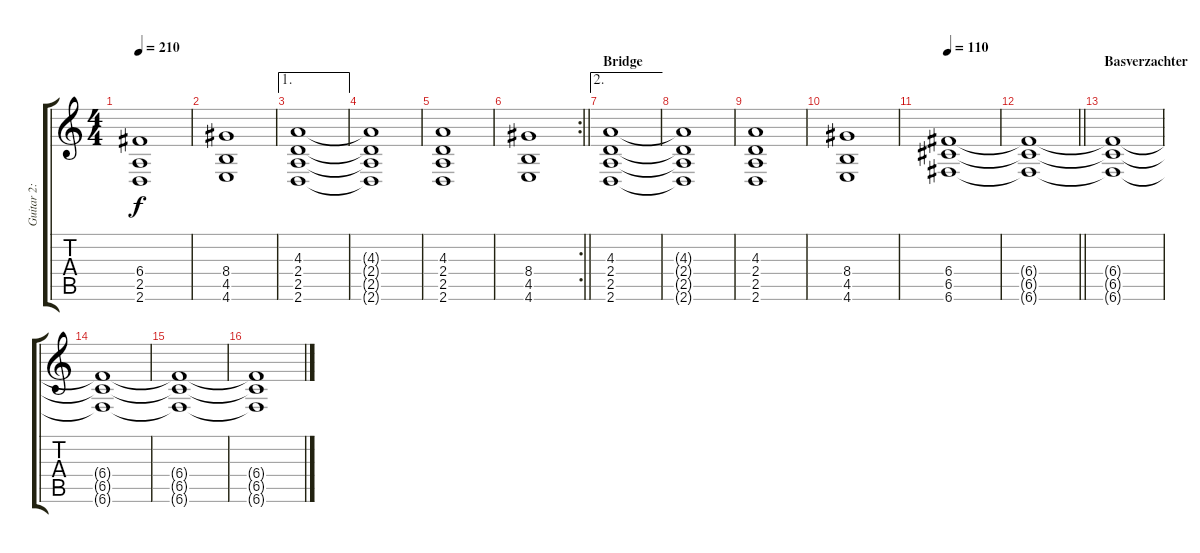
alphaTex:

\track ("Guitar 2: Damon" "Guitar 2: ") {instrument distortionguitar}
\staff {score tabs}
\tuning (D4 A3 F3 C3 G2 C2) {hide}
\ts (4 4)
\tempo 210
\clef g2
\ks c
(6.4 2.5 2.6).1{dy f} |
(8.4 4.5 4.6).1 |
\ae 1
(4.3 2.4 2.5 2.6).1 |
(4.3{t} 2.4{t} 2.5{t} 2.6{t}).1 |
(4.3 2.4 2.5 2.6).1 |
\rc 2
\barLineRight lightlight
(8.4 4.5 4.6).1 |
\ae 2
\section ("" "Bridge")
(4.3 2.4 2.5 2.6).1 |
(4.3{t} 2.4{t} 2.5{t} 2.6{t}).1 |
(4.3 2.4 2.5 2.6).1 |
(8.4 4.5 4.6).1{volume 14 balance 16} |
\tempo 110
(6.4 6.5 6.6).1 |
\barLineRight lightlight
(6.4{t} 6.5{t} 6.6{t}).1{volume 0} |
\section ("" "Basverzachter")
(6.4{t} 6.5{t} 6.6{t}).1 |
(6.4{t} 6.5{t} 6.6{t}).1 |
(6.4{t} 6.5{t} 6.6{t}).1 |
(6.4{t} 6.5{t} 6.6{t}).1
